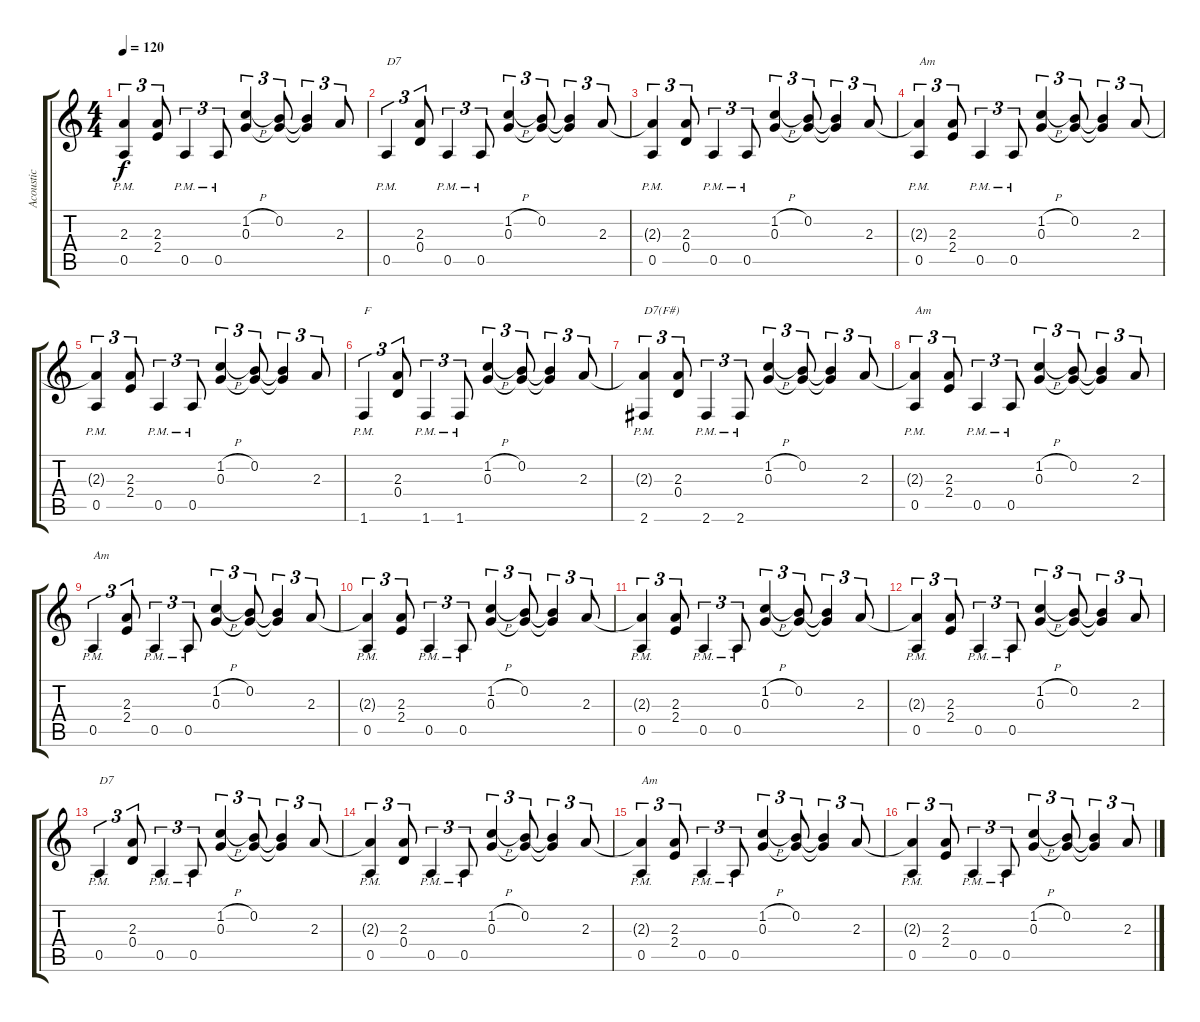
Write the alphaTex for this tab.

\track ("Acoustic" "Acoustic") {instrument acousticguitarsteel}
\staff {score tabs}
\tuning (E4 B3 G3 D3 A2 E2) {hide}
\ts (4 4)
\tempo 120
\clef g2
\ks c
(2.3{t} 0.5{pm}).4{tu (3 2) dy f} (2.3 2.4).8{tu (3 2)} 0.5{pm}.4{tu (3 2)} 0.5{pm}.8{tu (3 2)} (1.2{h} 0.3).4{tu (3 2)} (0.2 0.3{t}).8{tu (3 2)} (0.2{t} 0.3{t}).4{tu (3 2)} 2.3.8{tu (3 2)} |
0.5{pm}.4{tu (3 2) txt "D7"} (2.3 0.4).8{tu (3 2)} 0.5{pm}.4{tu (3 2)} 0.5{pm}.8{tu (3 2)} (1.2{h} 0.3).4{tu (3 2)} (0.2 0.3{t}).8{tu (3 2)} (0.2{t} 0.3{t}).4{tu (3 2)} 2.3.8{tu (3 2)} |
(2.3{t} 0.5{pm}).4{tu (3 2)} (2.3 0.4).8{tu (3 2)} 0.5{pm}.4{tu (3 2)} 0.5{pm}.8{tu (3 2)} (1.2{h} 0.3).4{tu (3 2)} (0.2 0.3{t}).8{tu (3 2)} (0.2{t} 0.3{t}).4{tu (3 2)} 2.3.8{tu (3 2)} |
(2.3{t} 0.5{pm}).4{tu (3 2) txt "Am"} (2.3 2.4).8{tu (3 2)} 0.5{pm}.4{tu (3 2)} 0.5{pm}.8{tu (3 2)} (1.2{h} 0.3).4{tu (3 2)} (0.2 0.3{t}).8{tu (3 2)} (0.2{t} 0.3{t}).4{tu (3 2)} 2.3.8{tu (3 2)} |
(2.3{t} 0.5{pm}).4{tu (3 2)} (2.3 2.4).8{tu (3 2)} 0.5{pm}.4{tu (3 2)} 0.5{pm}.8{tu (3 2)} (1.2{h} 0.3).4{tu (3 2)} (0.2 0.3{t}).8{tu (3 2)} (0.2{t} 0.3{t}).4{tu (3 2)} 2.3.8{tu (3 2)} |
1.6{pm}.4{tu (3 2) txt "F"} (2.3 0.4).8{tu (3 2)} 1.6{pm}.4{tu (3 2)} 1.6{pm}.8{tu (3 2)} (1.2{h} 0.3).4{tu (3 2)} (0.2 0.3{t}).8{tu (3 2)} (0.2{t} 0.3{t}).4{tu (3 2)} 2.3.8{tu (3 2)} |
(2.3{t} 2.6{pm}).4{tu (3 2) txt "D7(F#)"} (2.3 0.4).8{tu (3 2)} 2.6{pm}.4{tu (3 2)} 2.6{pm}.8{tu (3 2)} (1.2{h} 0.3).4{tu (3 2)} (0.2 0.3{t}).8{tu (3 2)} (0.2{t} 0.3{t}).4{tu (3 2)} 2.3.8{tu (3 2)} |
(2.3{t} 0.5{pm}).4{tu (3 2) txt "Am"} (2.3 2.4).8{tu (3 2)} 0.5{pm}.4{tu (3 2)} 0.5{pm}.8{tu (3 2)} (1.2{h} 0.3).4{tu (3 2)} (0.2 0.3{t}).8{tu (3 2)} (0.2{t} 0.3{t}).4{tu (3 2)} 2.3.8{tu (3 2)} |
0.5{pm}.4{tu (3 2) txt "Am"} (2.3 2.4).8{tu (3 2)} 0.5{pm}.4{tu (3 2)} 0.5{pm}.8{tu (3 2)} (1.2{h} 0.3).4{tu (3 2)} (0.2 0.3{t}).8{tu (3 2)} (0.2{t} 0.3{t}).4{tu (3 2)} 2.3.8{tu (3 2)} |
(2.3{t} 0.5{pm}).4{tu (3 2)} (2.3 2.4).8{tu (3 2)} 0.5{pm}.4{tu (3 2)} 0.5{pm}.8{tu (3 2)} (1.2{h} 0.3).4{tu (3 2)} (0.2 0.3{t}).8{tu (3 2)} (0.2{t} 0.3{t}).4{tu (3 2)} 2.3.8{tu (3 2)} |
(2.3{t} 0.5{pm}).4{tu (3 2)} (2.3 2.4).8{tu (3 2)} 0.5{pm}.4{tu (3 2)} 0.5{pm}.8{tu (3 2)} (1.2{h} 0.3).4{tu (3 2)} (0.2 0.3{t}).8{tu (3 2)} (0.2{t} 0.3{t}).4{tu (3 2)} 2.3.8{tu (3 2)} |
(2.3{t} 0.5{pm}).4{tu (3 2)} (2.3 2.4).8{tu (3 2)} 0.5{pm}.4{tu (3 2)} 0.5{pm}.8{tu (3 2)} (1.2{h} 0.3).4{tu (3 2)} (0.2 0.3{t}).8{tu (3 2)} (0.2{t} 0.3{t}).4{tu (3 2)} 2.3.8{tu (3 2)} |
0.5{pm}.4{tu (3 2) txt "D7"} (2.3 0.4).8{tu (3 2)} 0.5{pm}.4{tu (3 2)} 0.5{pm}.8{tu (3 2)} (1.2{h} 0.3).4{tu (3 2)} (0.2 0.3{t}).8{tu (3 2)} (0.2{t} 0.3{t}).4{tu (3 2)} 2.3.8{tu (3 2)} |
(2.3{t} 0.5{pm}).4{tu (3 2)} (2.3 0.4).8{tu (3 2)} 0.5{pm}.4{tu (3 2)} 0.5{pm}.8{tu (3 2)} (1.2{h} 0.3).4{tu (3 2)} (0.2 0.3{t}).8{tu (3 2)} (0.2{t} 0.3{t}).4{tu (3 2)} 2.3.8{tu (3 2)} |
(2.3{t} 0.5{pm}).4{tu (3 2) txt "Am"} (2.3 2.4).8{tu (3 2)} 0.5{pm}.4{tu (3 2)} 0.5{pm}.8{tu (3 2)} (1.2{h} 0.3).4{tu (3 2)} (0.2 0.3{t}).8{tu (3 2)} (0.2{t} 0.3{t}).4{tu (3 2)} 2.3.8{tu (3 2)} |
(2.3{t} 0.5{pm}).4{tu (3 2)} (2.3 2.4).8{tu (3 2)} 0.5{pm}.4{tu (3 2)} 0.5{pm}.8{tu (3 2)} (1.2{h} 0.3).4{tu (3 2)} (0.2 0.3{t}).8{tu (3 2)} (0.2{t} 0.3{t}).4{tu (3 2)} 2.3.8{tu (3 2)}
